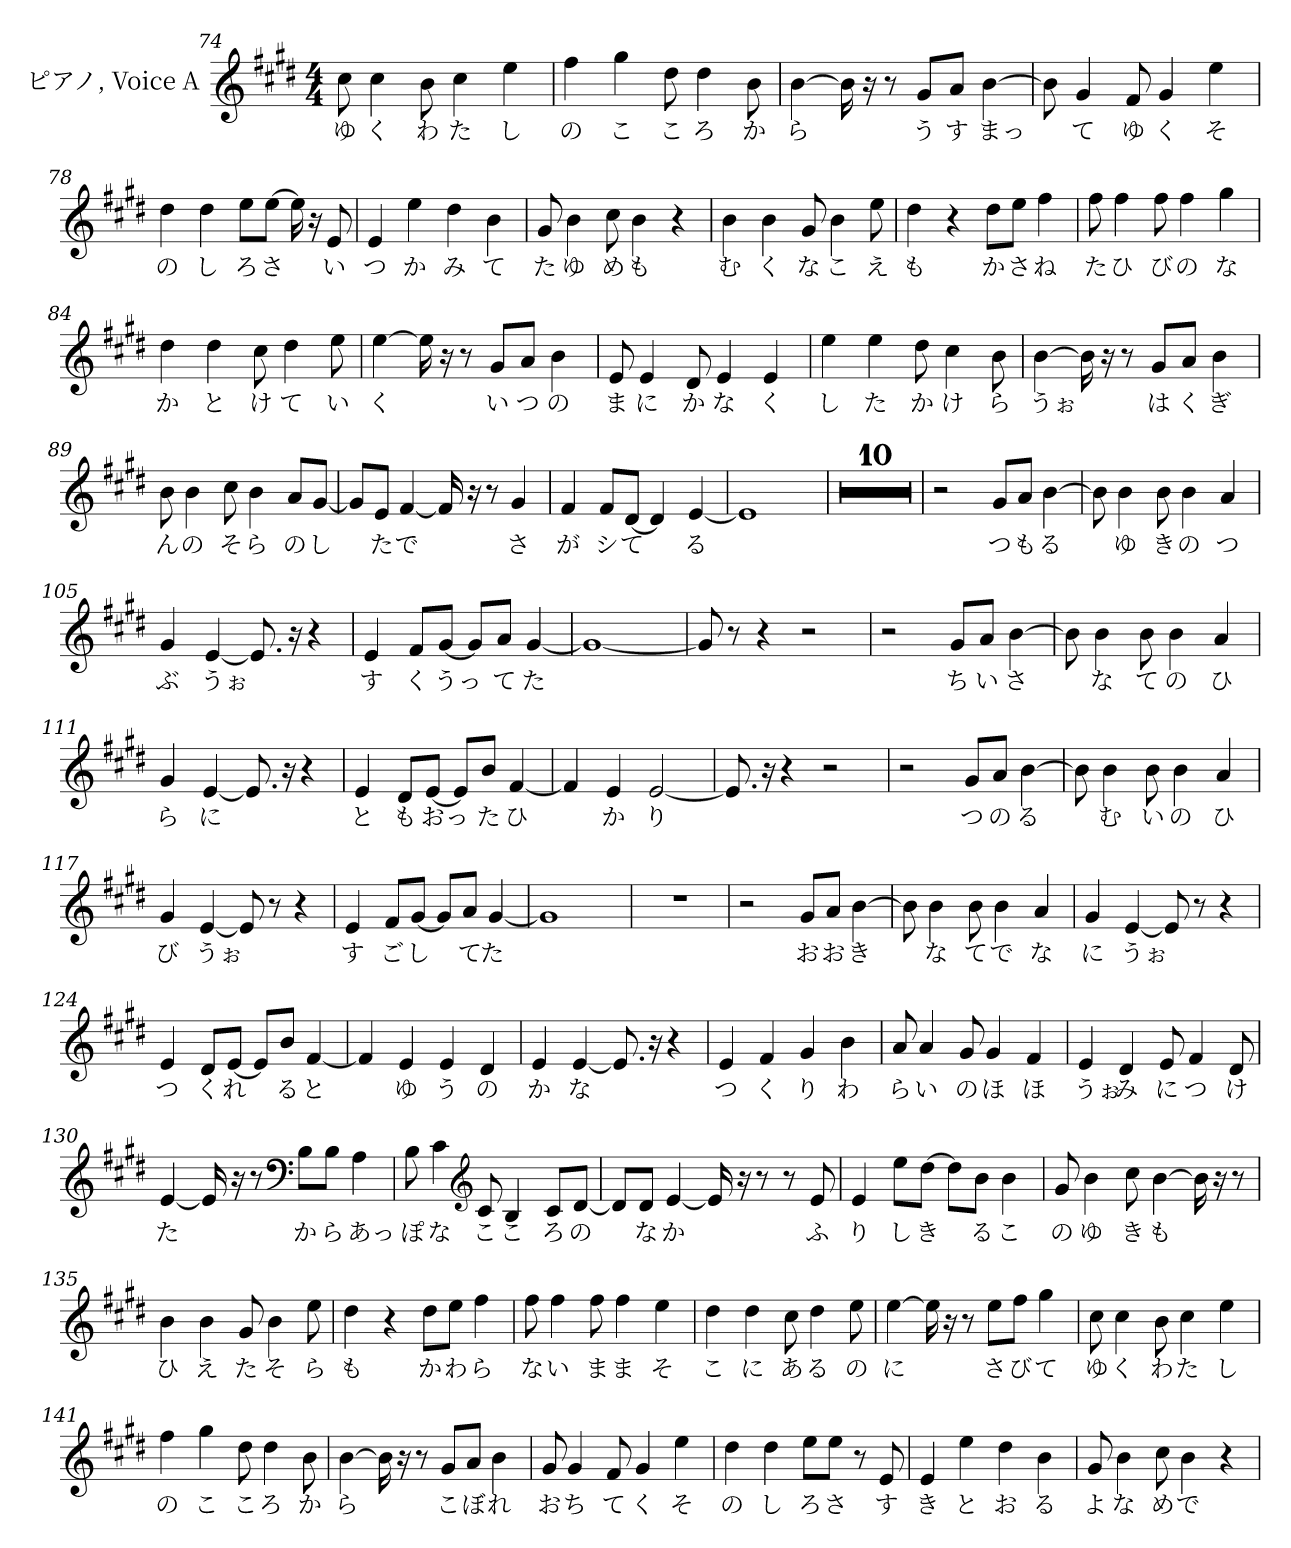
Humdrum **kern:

**kern	**text
*part1	*part1
*staff1	*staff1
*I"ピアノ, Voice A	*
*clefG2	*
*k[f#c#g#d#]	*
*M4/4	*
=74	=74
!	!LO:LY:b
8cc#\	ゆ
!	!LO:LY:b
4cc#\	く
!	!LO:LY:b
8b\	わ
!	!LO:LY:b
4cc#\	た
!	!LO:LY:b
4ee\	し
=75	=75
!	!LO:LY:b
4ff#\	の
!	!LO:LY:b
4gg#\	こ
!	!LO:LY:b
8dd#\	こ
!	!LO:LY:b
4dd#\	ろ
!	!LO:LY:b
8b\	か
=76	=76
!	!LO:LY:b
[4b\	ら
16b\]	.
16r	.
8r	.
!	!LO:LY:b
8g#/L	う
!	!LO:LY:b
8a/J	す
!	!LO:LY:b
[4b\	まっ
=77	=77
8b\]	.
!	!LO:LY:b
4g#/	て
!	!LO:LY:b
8f#/	ゆ
!	!LO:LY:b
4g#/	く
!	!LO:LY:b
4ee\	そ
!!LO:LB:g=z
=78	=78
!	!LO:LY:b
4dd#\	の
!	!LO:LY:b
4dd#\	し
!	!LO:LY:b
8ee\L	ろ
!	!LO:LY:b
[8ee\J	さ
16ee\]	.
16r	.
!	!LO:LY:b
8e/	い
=79	=79
!	!LO:LY:b
4e/	つ
!	!LO:LY:b
4ee\	か
!	!LO:LY:b
4dd#\	み
!	!LO:LY:b
4b\	て
=80	=80
!	!LO:LY:b
8g#/	た
!	!LO:LY:b
4b\	ゆ
!	!LO:LY:b
8cc#\	め
!	!LO:LY:b
4b\	も
4r	.
=81	=81
!	!LO:LY:b
4b\	む
!	!LO:LY:b
4b\	く
!	!LO:LY:b
8g#/	な
!	!LO:LY:b
4b\	こ
!	!LO:LY:b
8ee\	え
=82	=82
!	!LO:LY:b
4dd#\	も
4r	.
!	!LO:LY:b
8dd#\L	か
!	!LO:LY:b
8ee\J	さ
!	!LO:LY:b
4ff#\	ね
=83	=83
!	!LO:LY:b
8ff#\	た
!	!LO:LY:b
4ff#\	ひ
!	!LO:LY:b
8ff#\	び
!	!LO:LY:b
4ff#\	の
!	!LO:LY:b
4gg#\	な
!!LO:LB:g=z
=84	=84
!	!LO:LY:b
4dd#\	か
!	!LO:LY:b
4dd#\	と
!	!LO:LY:b
8cc#\	け
!	!LO:LY:b
4dd#\	て
!	!LO:LY:b
8ee\	い
=85	=85
!	!LO:LY:b
[4ee\	く
16ee\]	.
16r	.
8r	.
!	!LO:LY:b
8g#/L	い
!	!LO:LY:b
8a/J	つ
!	!LO:LY:b
4b\	の
=86	=86
!	!LO:LY:b
8e/	ま
!	!LO:LY:b
4e/	に
!	!LO:LY:b
8d#/	か
!	!LO:LY:b
4e/	な
!	!LO:LY:b
4e/	く
=87	=87
!	!LO:LY:b
4ee\	し
!	!LO:LY:b
4ee\	た
!	!LO:LY:b
8dd#\	か
!	!LO:LY:b
4cc#\	け
!	!LO:LY:b
8b\	ら
=88	=88
!	!LO:LY:b
[4b\	うぉ
16b\]	.
16r	.
8r	.
!	!LO:LY:b
8g#/L	は
!	!LO:LY:b
8a/J	く
!	!LO:LY:b
4b\	ぎ
!!LO:PB:g=z
=89	=89
!	!LO:LY:b
8b\	ん
!	!LO:LY:b
4b\	の
!	!LO:LY:b
8cc#\	そ
!	!LO:LY:b
4b\	ら
!	!LO:LY:b
8a/L	の
!	!LO:LY:b
[8g#/J	し
=90	=90
8g#/L]	.
!	!LO:LY:b
8e/J	た
!	!LO:LY:b
[4f#/	で
16f#/]	.
16r	.
8r	.
!	!LO:LY:b
4g#/	さ
=91	=91
!	!LO:LY:b
4f#/	が
!	!LO:LY:b
8f#/L	シ
!	!LO:LY:b
[8d#/J	て
4d#/]	.
!	!LO:LY:b
[4e/	る
=92	=92
1e]	.
=93	=93
1r	.
=94	=94
1r	.
=95	=95
1r	.
=96	=96
1r	.
=97	=97
1r	.
=98	=98
1r	.
=99	=99
1r	.
!!LO:LB:g=z
=100	=100
1r	.
=101	=101
1r	.
=102	=102
1r	.
=103	=103
2r	.
!	!LO:LY:b
8g#/L	つ
!	!LO:LY:b
8a/J	も
!	!LO:LY:b
[4b\	る
=104	=104
8b\]	.
!	!LO:LY:b
4b\	ゆ
!	!LO:LY:b
8b\	き
!	!LO:LY:b
4b\	の
!	!LO:LY:b
4a/	つ
=105	=105
!	!LO:LY:b
4g#/	ぶ
!	!LO:LY:b
[4e/	うぉ
8.e/]	.
16r	.
4r	.
=106	=106
!	!LO:LY:b
4e/	す
!	!LO:LY:b
8f#/L	く
!	!LO:LY:b
[8g#/J	うっ
8g#/L]	.
!	!LO:LY:b
8a/J	て
!	!LO:LY:b
[4g#/	た
=107	=107
1g#_	.
=108	=108
8g#/]	.
8r	.
4r	.
2r	.
!!LO:LB:g=z
=109	=109
2r	.
!	!LO:LY:b
8g#/L	ち
!	!LO:LY:b
8a/J	い
!	!LO:LY:b
[4b\	さ
=110	=110
8b\]	.
!	!LO:LY:b
4b\	な
!	!LO:LY:b
8b\	て
!	!LO:LY:b
4b\	の
!	!LO:LY:b
4a/	ひ
=111	=111
!	!LO:LY:b
4g#/	ら
!	!LO:LY:b
[4e/	に
8.e/]	.
16r	.
4r	.
=112	=112
!	!LO:LY:b
4e/	と
!	!LO:LY:b
8d#/L	も
!	!LO:LY:b
[8e/J	おっ
8e/L]	.
!	!LO:LY:b
8b/J	た
!	!LO:LY:b
[4f#/	ひ
=113	=113
4f#/]	.
!	!LO:LY:b
4e/	か
!	!LO:LY:b
[2e/	り
=114	=114
8.e/]	.
16r	.
4r	.
2r	.
=115	=115
2r	.
!	!LO:LY:b
8g#/L	つ
!	!LO:LY:b
8a/J	の
!	!LO:LY:b
[4b\	る
!!LO:LB:g=z
=116	=116
8b\]	.
!	!LO:LY:b
4b\	む
!	!LO:LY:b
8b\	い
!	!LO:LY:b
4b\	の
!	!LO:LY:b
4a/	ひ
=117	=117
!	!LO:LY:b
4g#/	び
!	!LO:LY:b
[4e/	うぉ
8e/]	.
8r	.
4r	.
=118	=118
!	!LO:LY:b
4e/	す
!	!LO:LY:b
8f#/L	ご
!	!LO:LY:b
[8g#/J	し
8g#/L]	.
!	!LO:LY:b
8a/J	て
!	!LO:LY:b
[4g#/	た
=119	=119
1g#]	.
=120	=120
1r	.
=121	=121
2r	.
!	!LO:LY:b
8g#/L	お
!	!LO:LY:b
8a/J	お
!	!LO:LY:b
[4b\	き
=122	=122
8b\]	.
!	!LO:LY:b
4b\	な
!	!LO:LY:b
8b\	て
!	!LO:LY:b
4b\	で
!	!LO:LY:b
4a/	な
!!LO:LB:g=z
=123	=123
!	!LO:LY:b
4g#/	に
!	!LO:LY:b
[4e/	うぉ
8e/]	.
8r	.
4r	.
=124	=124
!	!LO:LY:b
4e/	つ
!	!LO:LY:b
8d#/L	く
!	!LO:LY:b
[8e/J	れ
8e/L]	.
!	!LO:LY:b
8b/J	る
!	!LO:LY:b
[4f#/	と
=125	=125
4f#/]	.
!	!LO:LY:b
4e/	ゆ
!	!LO:LY:b
4e/	う
!	!LO:LY:b
4d#/	の
=126	=126
!	!LO:LY:b
4e/	か
!	!LO:LY:b
[4e/	な
8.e/]	.
16r	.
4r	.
=127	=127
!	!LO:LY:b
4e/	つ
!	!LO:LY:b
4f#/	く
!	!LO:LY:b
4g#/	り
!	!LO:LY:b
4b\	わ
=128	=128
!	!LO:LY:b
8a/	ら
!	!LO:LY:b
4a/	い
!	!LO:LY:b
8g#/	の
!	!LO:LY:b
4g#/	ほ
!	!LO:LY:b
4f#/	ほ
!!LO:LB:g=z
=129	=129
!	!LO:LY:b
4e/	うぉ
!	!LO:LY:b
4d#/	み
!	!LO:LY:b
8e/	に
!	!LO:LY:b
4f#/	つ
!	!LO:LY:b
8d#/	け
=130	=130
!	!LO:LY:b
[4e/	た
16e/]	.
16r	.
8r	.
*clefF4	*
!	!LO:LY:b
8B\L	か
!	!LO:LY:b
8B\J	ら
!	!LO:LY:b
4A\	あっ
=131	=131
!	!LO:LY:b
8B\	ぽ
!	!LO:LY:b
4c#\	な
*clefG2	*
!	!LO:LY:b
8c#/	こ
!	!LO:LY:b
4B/	こ
!	!LO:LY:b
8c#/L	ろ
!	!LO:LY:b
[8d#/J	の
=132	=132
8d#/L]	.
!	!LO:LY:b
8d#/J	な
!	!LO:LY:b
[4e/	か
16e/]	.
16r	.
8r	.
8r	.
!	!LO:LY:b
8e/	ふ
!!LO:LB:g=z
=133	=133
!	!LO:LY:b
4e/	り
!	!LO:LY:b
8ee\L	し
!	!LO:LY:b
[8dd#\J	き
8dd#\L]	.
!	!LO:LY:b
8b\J	る
!	!LO:LY:b
4b\	こ
=134	=134
!	!LO:LY:b
8g#/	の
!	!LO:LY:b
4b\	ゆ
!	!LO:LY:b
8cc#\	き
!	!LO:LY:b
[4b\	も
16b\]	.
16r	.
8r	.
=135	=135
!	!LO:LY:b
4b\	ひ
!	!LO:LY:b
4b\	え
!	!LO:LY:b
8g#/	た
!	!LO:LY:b
4b\	そ
!	!LO:LY:b
8ee\	ら
=136	=136
!	!LO:LY:b
4dd#\	も
4r	.
!	!LO:LY:b
8dd#\L	か
!	!LO:LY:b
8ee\J	わ
!	!LO:LY:b
4ff#\	ら
=137	=137
!	!LO:LY:b
8ff#\	な
!	!LO:LY:b
4ff#\	い
!	!LO:LY:b
8ff#\	ま
!	!LO:LY:b
4ff#\	ま
!	!LO:LY:b
4ee\	そ
=138	=138
!	!LO:LY:b
4dd#\	こ
!	!LO:LY:b
4dd#\	に
!	!LO:LY:b
8cc#\	あ
!	!LO:LY:b
4dd#\	る
!	!LO:LY:b
8ee\	の
!!LO:LB:g=z
=139	=139
!	!LO:LY:b
[4ee\	に
16ee\]	.
16r	.
8r	.
!	!LO:LY:b
8ee\L	さ
!	!LO:LY:b
8ff#\J	び
!	!LO:LY:b
4gg#\	て
=140	=140
!	!LO:LY:b
8cc#\	ゆ
!	!LO:LY:b
4cc#\	く
!	!LO:LY:b
8b\	わ
!	!LO:LY:b
4cc#\	た
!	!LO:LY:b
4ee\	し
=141	=141
!	!LO:LY:b
4ff#\	の
!	!LO:LY:b
4gg#\	こ
!	!LO:LY:b
8dd#\	こ
!	!LO:LY:b
4dd#\	ろ
!	!LO:LY:b
8b\	か
=142	=142
!	!LO:LY:b
[4b\	ら
16b\]	.
16r	.
8r	.
!	!LO:LY:b
8g#/L	こ
!	!LO:LY:b
8a/J	ぼ
!	!LO:LY:b
4b\	れ
=143	=143
!	!LO:LY:b
8g#/	お
!	!LO:LY:b
4g#/	ち
!	!LO:LY:b
8f#/	て
!	!LO:LY:b
4g#/	く
!	!LO:LY:b
4ee\	そ
!!LO:LB:g=z
=144	=144
!	!LO:LY:b
4dd#\	の
!	!LO:LY:b
4dd#\	し
!	!LO:LY:b
8ee\L	ろ
!	!LO:LY:b
8ee\J	さ
8r	.
!	!LO:LY:b
8e/	す
=145	=145
!	!LO:LY:b
4e/	き
!	!LO:LY:b
4ee\	と
!	!LO:LY:b
4dd#\	お
!	!LO:LY:b
4b\	る
=146	=146
!	!LO:LY:b
8g#/	よ
!	!LO:LY:b
4b\	な
!	!LO:LY:b
8cc#\	め
!	!LO:LY:b
4b\	で
4r	.
=	=
*-	*-
